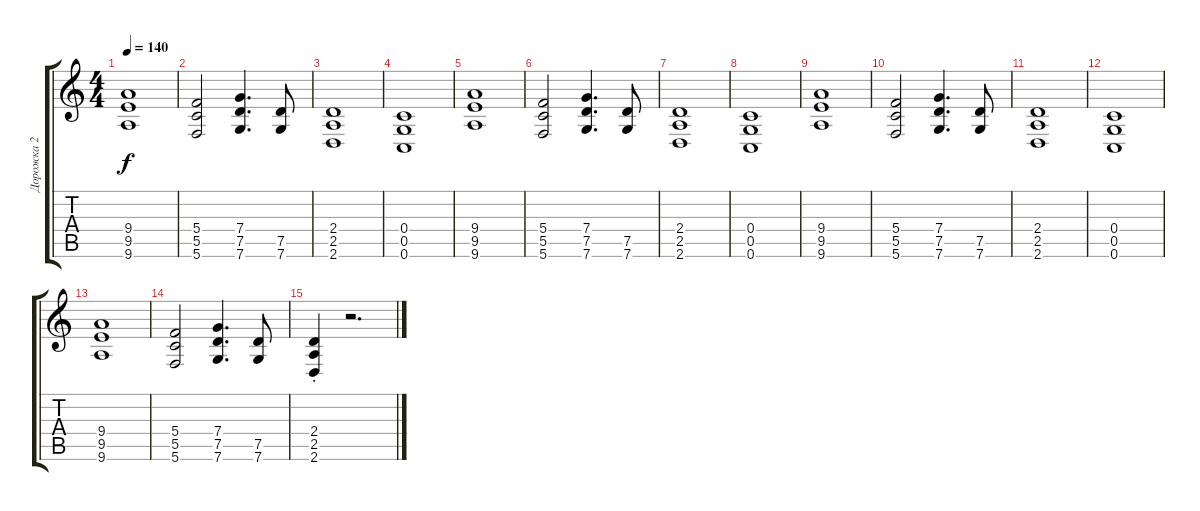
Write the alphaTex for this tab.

\track ("Дорожка 2" "Дорожка 2") {instrument overdrivenguitar}
\staff {score tabs}
\tuning (D4 A3 F3 C3 G2 C2) {hide}
\ts (4 4)
\tempo 140
\clef g2
\ks c
(9.4 9.5 9.6).1{dy f} |
(5.4 5.5 5.6).2 (7.4 7.5 7.6).4{d} (7.5 7.6).8 |
(2.4 2.5 2.6).1 |
(0.4 0.5 0.6).1 |
(9.4 9.5 9.6).1 |
(5.4 5.5 5.6).2 (7.4 7.5 7.6).4{d} (7.5 7.6).8 |
(2.4 2.5 2.6).1 |
(0.4 0.5 0.6).1 |
(9.4 9.5 9.6).1 |
(5.4 5.5 5.6).2 (7.4 7.5 7.6).4{d} (7.5 7.6).8 |
(2.4 2.5 2.6).1 |
(0.4 0.5 0.6).1 |
(9.4 9.5 9.6).1 |
(5.4 5.5 5.6).2 (7.4 7.5 7.6).4{d} (7.5 7.6).8 |
(2.4{st} 2.5{st} 2.6{st}).4 r.2{d}
